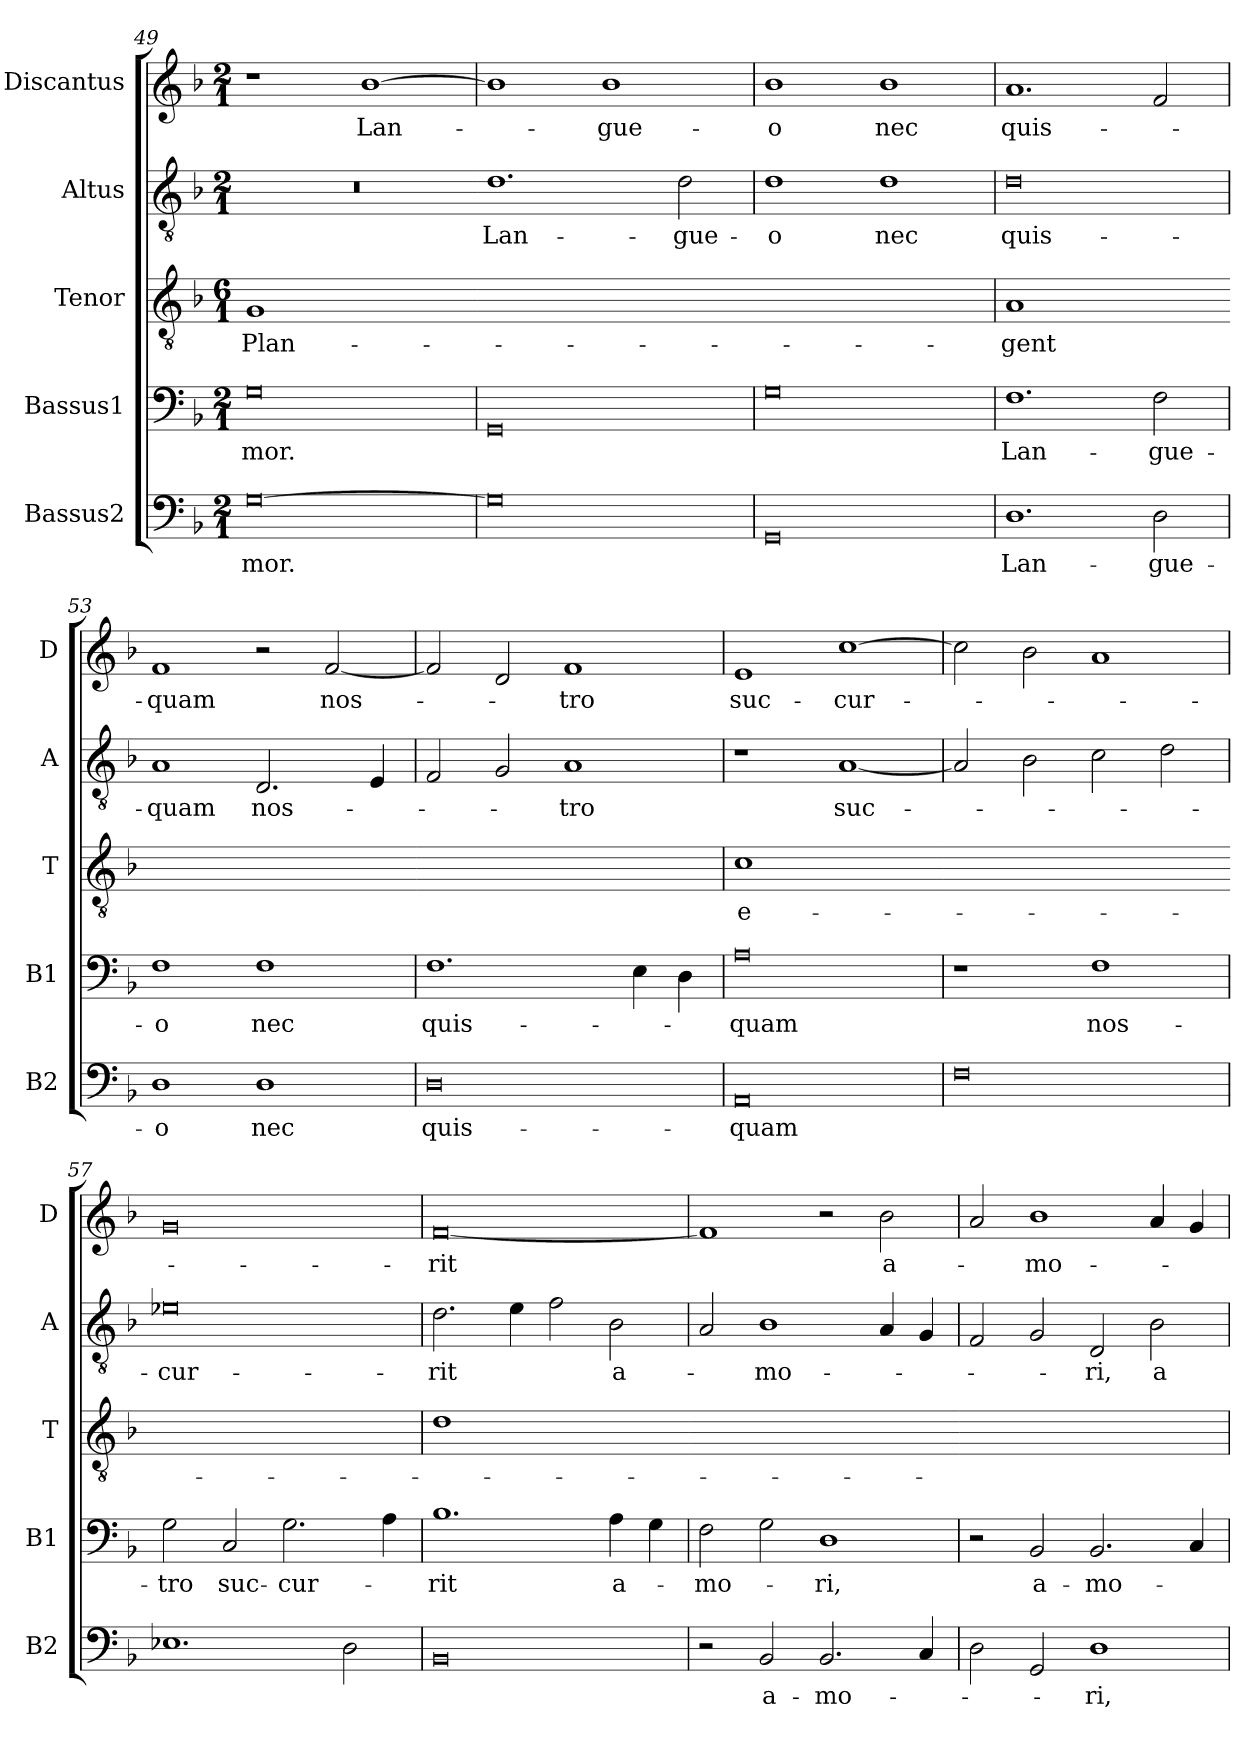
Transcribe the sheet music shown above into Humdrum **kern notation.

**kern	**text	**kern	**text	**kern	**text	**kern	**text	**kern	**text
*part5	*part5	*part4	*part4	*part3	*part3	*part2	*part2	*part1	*part1
*staff5	*staff5	*staff4	*staff4	*staff3	*staff3	*staff2	*staff2	*staff1	*staff1
*I"Bassus2	*	*I"Bassus1	*	*I"Tenor	*	*I"Altus	*	*I"Discantus	*
*I'B2	*	*I'B1	*	*I'T	*	*I'A	*	*I'D	*
*clefF4	*	*clefF4	*	*clefGv2	*	*clefGv2	*	*clefG2	*
*k[b-]	*	*k[b-]	*	*k[b-]	*	*k[b-]	*	*k[b-]	*
*M2/1	*	*M2/1	*	*M6/1	*	*M2/1	*	*M2/1	*
=49	=49	=49	=49	=49	=49	=49	=49	=49	=49
!	!	!	!	!LO:N:vis=1	!	!	!	!	!
[0G	-mor.	0G	-mor.	[y0G	Plan-	0r	.	1r	.
.	.	.	.	.	.	.	.	[1b-	Lan-
=50	=50	=50	=50	=50-	=50	=50	=50	=50	=50
!	!	!	!	!LO:N:vis=1	!	!	!	!	!
0G]	.	0GG	.	0Gyy_	.	1.d	Lan-	1b-]	.
.	.	.	.	.	.	.	.	1b-	-gue-
.	.	.	.	.	.	2d\	-gue-	.	.
=51	=51	=51	=51	=51-	=51	=51	=51	=51	=51
!	!	!	!	!LO:N:vis=1	!	!	!	!	!
0GG	.	0G	.	0Gyy]	.	1d	-o	1b-	-o
.	.	.	.	.	.	1d	nec	1b-	nec
=52	=52	=52	=52	=52	=52	=52	=52	=52	=52
!	!	!	!	!LO:N:vis=1	!	!	!	!	!
1.D	Lan-	1.F	Lan-	[y0A	-gent	0d	quis-	1.a	quis-
2D\	-gue-	2F\	-gue-	.	.	.	.	2f/	.
=53	=53	=53	=53	=53-	=53	=53	=53	=53	=53
!	!	!	!	!LO:N:vis=1	!	!	!	!	!
1D	-o	1F	-o	0Ayy_	.	1A	-quam	1f	-quam
1D	nec	1F	nec	.	.	2.D/	nos-	2r	.
.	.	.	.	.	.	.	.	[2f/	nos-
.	.	.	.	.	.	4E/	.	.	.
=54	=54	=54	=54	=54-	=54	=54	=54	=54	=54
!	!	!	!	!LO:N:vis=1	!	!	!	!	!
0D	quis-	1.F	quis-	0Ayy]	.	2F/	.	2f/]	.
.	.	.	.	.	.	2G/	.	2d/	.
.	.	.	.	.	.	1A	-tro	1f	-tro
.	.	4E\	.	.	.	.	.	.	.
.	.	4D\	.	.	.	.	.	.	.
=55	=55	=55	=55	=55	=55	=55	=55	=55	=55
!	!	!	!	!LO:N:vis=1	!	!	!	!	!
0AA	-quam	0A	-quam	[y0c	e-	1r	.	1e	suc-
.	.	.	.	.	.	[1A	suc-	[1cc	-cur-
=56	=56	=56	=56	=56-	=56	=56	=56	=56	=56
!	!	!	!	!LO:N:vis=1	!	!	!	!	!
0F	.	1r	.	0cyy_	.	2A/]	.	2cc\]	.
.	.	.	.	.	.	2B-\	.	2b-\	.
.	.	1F	nos-	.	.	2c\	.	1a	.
.	.	.	.	.	.	2d\	.	.	.
=57	=57	=57	=57	=57-	=57	=57	=57	=57	=57
!	!	!	!	!LO:N:vis=1	!	!	!	!	!
1.E-X	.	2G\	-tro	0cyy]	.	0e-X	-cur-	0g	.
.	.	2C/	suc-	.	.	.	.	.	.
.	.	2.G\	-cur-	.	.	.	.	.	.
2D\	.	.	.	.	.	.	.	.	.
.	.	4A\	.	.	.	.	.	.	.
=58	=58	=58	=58	=58	=58	=58	=58	=58	=58
!	!	!	!	!LO:N:vis=1	!	!	!	!	!
0BB-	.	1.B-	-rit	[y0d	.	2.d\	-rit	[0f	-rit
.	.	.	.	.	.	4e\	.	.	.
.	.	.	.	.	.	2f\	.	.	.
.	.	4A\	a-	.	.	2B-\	a-	.	.
.	.	4G\	.	.	.	.	.	.	.
=59	=59	=59	=59	=59-	=59	=59	=59	=59	=59
!	!	!	!	!LO:N:vis=1	!	!	!	!	!
2r	.	2F\	-mo-	0dyy_	.	2A/	.	1f]	.
2BB-/	a-	2G\	.	.	.	1B-	-mo-	.	.
2.BB-/	-mo-	1D	-ri,	.	.	.	.	2r	.
.	.	.	.	.	.	4A/	.	2b-\	a-
4C/	.	.	.	.	.	4G/	.	.	.
=60	=60	=60	=60	=60-	=60	=60	=60	=60	=60
!	!	!	!	!LO:N:vis=1	!	!	!	!	!
2D\	.	2r	.	0dyy]	.	2F/	.	2a/	.
2GG/	.	2BB-/	a-	.	.	2G/	.	1b-	-mo-
1D	-ri,	2.BB-/	-mo-	.	.	2D/	-ri,	.	.
.	.	.	.	.	.	2B-\	a-	4a/	.
.	.	4C/	.	.	.	.	.	4g/	.
=	=	=	=	=	=	=	=	=	=
*-	*-	*-	*-	*-	*-	*-	*-	*-	*-
